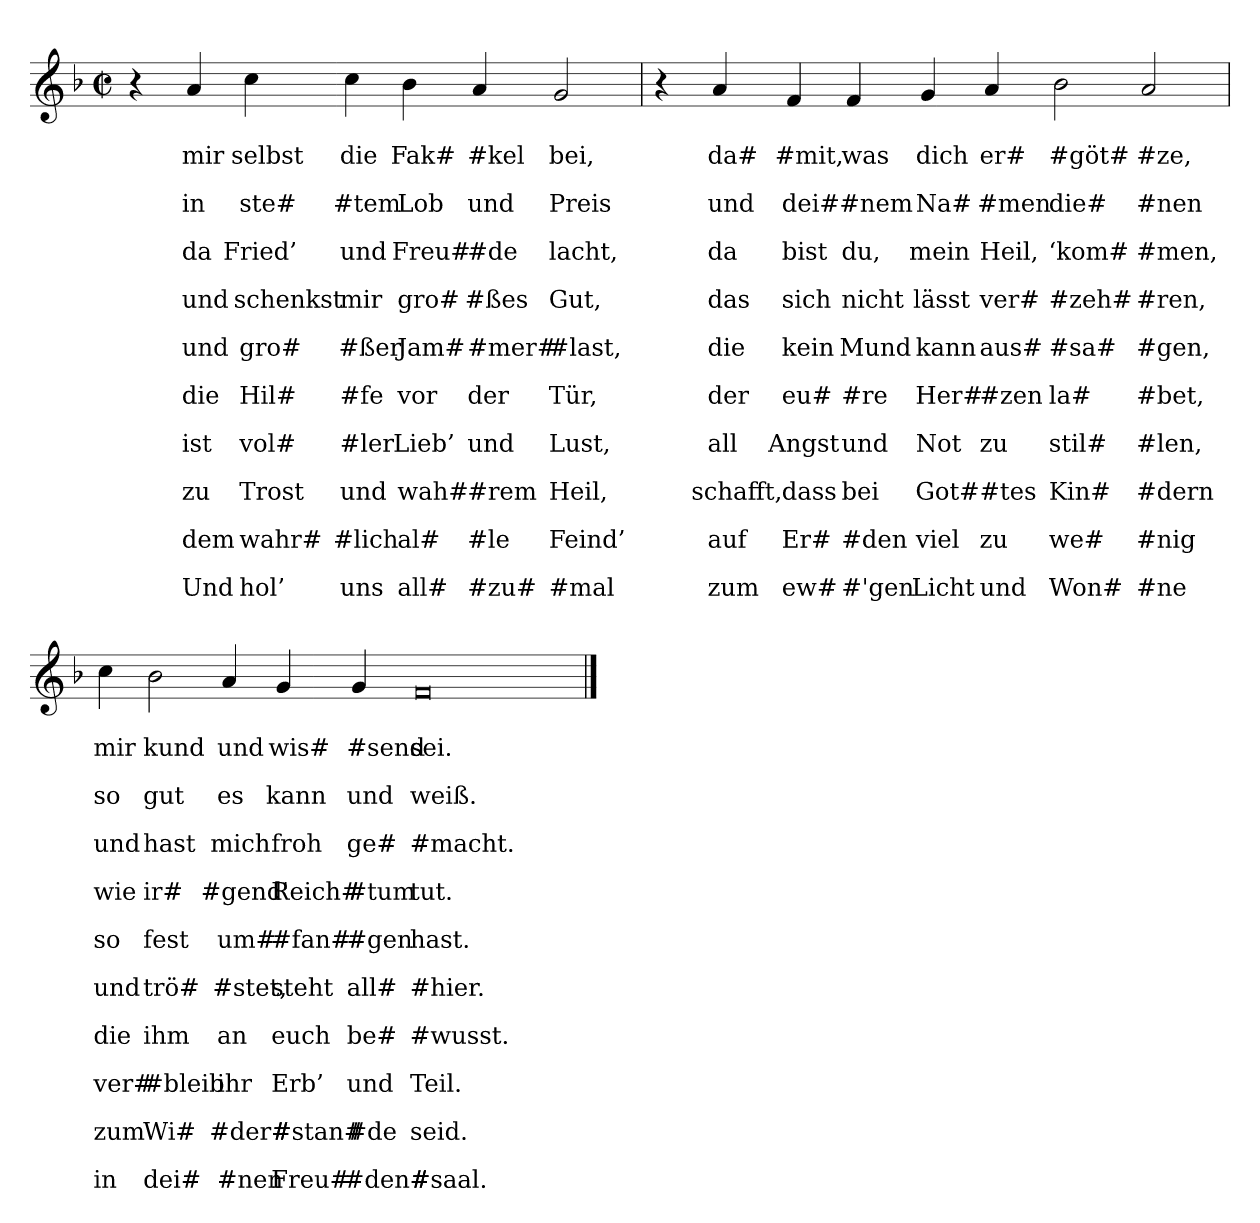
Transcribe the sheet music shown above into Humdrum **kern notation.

**kern	**text	**text	**text	**text	**text	**text	**text	**text	**text	**text	**text	**text	**text	**text	**text	**text	**text	**text	**text	**text
*part1	*part1	*part1	*part1	*part1	*part1	*part1	*part1	*part1	*part1	*part1	*part1	*part1	*part1	*part1	*part1	*part1	*part1	*part1	*part1	*part1
*staff1	*staff1	*staff1	*staff1	*staff1	*staff1	*staff1	*staff1	*staff1	*staff1	*staff1	*staff1	*staff1	*staff1	*staff1	*staff1	*staff1	*staff1	*staff1	*staff1	*staff1
*clefG2	*	*	*	*	*	*	*	*	*	*	*	*	*	*	*	*	*	*	*	*
*k[b-]	*	*	*	*	*	*	*	*	*	*	*	*	*	*	*	*	*	*	*	*
*M4/4	*	*	*	*	*	*	*	*	*	*	*	*	*	*	*	*	*	*	*	*
*met(c|)	*	*	*	*	*	*	*	*	*	*	*	*	*	*	*	*	*	*	*	*
=	=	=	=	=	=	=	=	=	=	=	=	=	=	=	=	=	=	=	=	=
4r	.	.	.	.	.	.	.	.	.	.	.	.	.	.	.	.	.	.	.	.
4a	.	mir	.	in	.	da	.	und	.	und	.	die	.	ist	.	zu	.	dem	.	Und
4cc	.	selbst	.	ste#	.	Fried’	.	schenkst	.	gro#	.	Hil#	.	vol#	.	Trost	.	wahr#	.	hol’
4cc	.	die	.	#tem	.	und	.	mir	.	#ßer	.	#fe	.	#ler	.	und	.	#lich	.	uns
4b-	.	Fak#	.	Lob	.	Freu#	.	gro#	.	Jam#	.	vor	.	Lieb’	.	wah#	.	al#	.	all#
4a	.	#kel	.	und	.	#de	.	#ßes	.	#mer#	.	der	.	und	.	#rem	.	#le	.	#zu#
2g	.	bei,	.	Preis	.	lacht,	.	Gut,	.	#last,	.	Tür,	.	Lust,	.	Heil,	.	Feind’	.	#mal
=	=	=	=	=	=	=	=	=	=	=	=	=	=	=	=	=	=	=	=	=
4r	.	.	.	.	.	.	.	.	.	.	.	.	.	.	.	.	.	.	.	.
4a	.	da#	.	und	.	da	.	das	.	die	.	der	.	all	.	schafft,	.	auf	.	zum
4f	.	#mit,	.	dei#	.	bist	.	sich	.	kein	.	eu#	.	Angst	.	dass	.	Er#	.	ew#
4f	.	was	.	#nem	.	du,	.	nicht	.	Mund	.	#re	.	und	.	bei	.	#den	.	#'gen
4g	.	dich	.	Na#	.	mein	.	lässt	.	kann	.	Her#	.	Not	.	Got#	.	viel	.	Licht
4a	.	er#	.	#men	.	Heil,	.	ver#	.	aus#	.	#zen	.	zu	.	#tes	.	zu	.	und
2b-	.	#göt#	.	die#	.	‘kom#	.	#zeh#	.	#sa#	.	la#	.	stil#	.	Kin#	.	we#	.	Won#
2a	.	#ze,	.	#nen	.	#men,	.	#ren,	.	#gen,	.	#bet,	.	#len,	.	#dern	.	#nig	.	#ne
=	=	=	=	=	=	=	=	=	=	=	=	=	=	=	=	=	=	=	=	=
4cc	.	mir	.	so	.	und	.	wie	.	so	.	und	.	die	.	ver#	.	zum	.	in
2b-	.	kund	.	gut	.	hast	.	ir#	.	fest	.	trö#	.	ihm	.	#bleib	.	Wi#	.	dei#
4a	.	und	.	es	.	mich	.	#gend'	.	um#	.	#stet,	.	an	.	ihr	.	#der#	.	#nen
4g	.	wis#	.	kann	.	froh	.	Reich#	.	#fan#	.	steht	.	euch	.	Erb’	.	#stan#	.	Freu#
4g	.	#send	.	und	.	ge#	.	#tum	.	#gen	.	all#	.	be#	.	und	.	#de	.	#den#
0f	.	sei.	.	weiß.	.	#macht.	.	tut.	.	hast.	.	#hier.	.	#wusst.	.	Teil.	.	seid.	.	#saal.
==	==	==	==	==	==	==	==	==	==	==	==	==	==	==	==	==	==	==	==	==
*-	*-	*-	*-	*-	*-	*-	*-	*-	*-	*-	*-	*-	*-	*-	*-	*-	*-	*-	*-	*-
